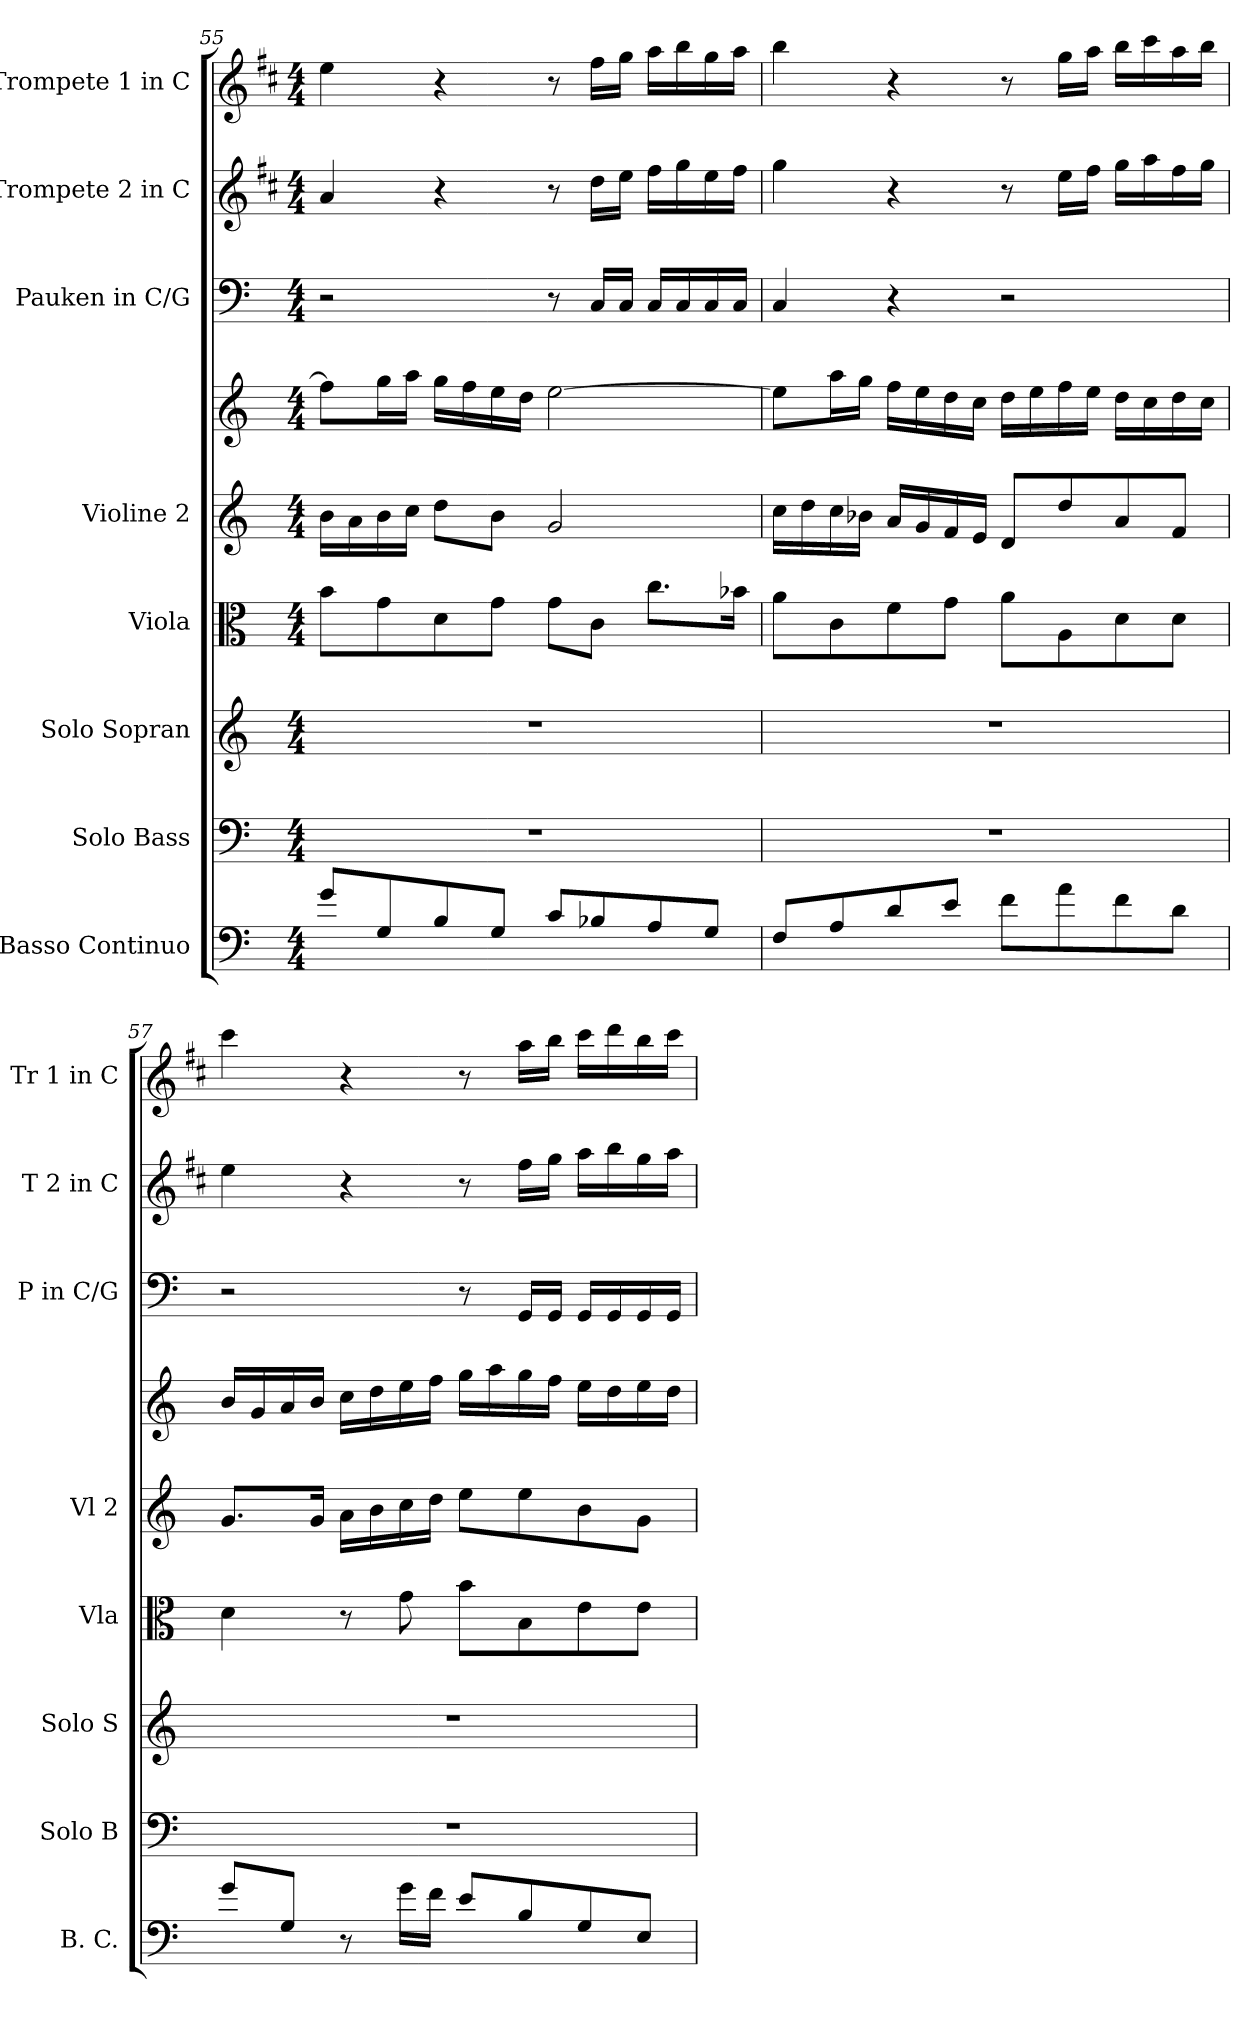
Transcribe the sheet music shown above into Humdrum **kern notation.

**kern	**kern	**kern	**kern	**kern	**kern	**kern	**kern	**kern
*part8	*part7	*part6	*part5	*part4	*part4	*part3	*part2	*part1
*staff9	*staff8	*staff7	*staff6	*staff5	*staff4	*staff3	*staff2	*staff1
*I"Basso Continuo	*I"Solo Bass	*I"Solo Sopran	*I"Viola	*I"Violine 2	*	*I"Pauken in C/G	*I"Trompete 2 in C	*I"Trompete 1 in C
*I'B. C.	*I'Solo B	*I'Solo S	*I'Vla	*I'Vl 2	*	*I'P in C/G	*I'T 2 in C	*I'Tr 1 in C
!!LO:PB:g=z
*clefF4	*clefF4	*clefG2	*clefC3	*clefG2	*clefG2	*clefF4	*clefG2	*clefG2
*ITrd7c12	*	*	*	*	*	*	*ITrd1c2	*ITrd1c2
*k[]	*k[]	*k[]	*k[]	*k[]	*k[]	*k[]	*k[]	*k[]
*M4/4	*M4/4	*M4/4	*M4/4	*M4/4	*M4/4	*M4/4	*M4/4	*M4/4
=55	=55	=55	=55	=55	=55	=55	=55	=55
8G/L	1r	1r	8b\L	16b\LL	8ff\L]	2r	4g/	4dd\
.	.	.	.	16a\	.	.	.	.
8GG/	.	.	8g\	16b\	16gg\L	.	.	.
.	.	.	.	16cc\JJ	16aa\JJ	.	.	.
8BB/	.	.	8d\	8dd\L	16gg\LL	.	4r	4r
.	.	.	.	.	16ff\	.	.	.
8GG/J	.	.	8g\J	8b\J	16ee\	.	.	.
.	.	.	.	.	16dd\JJ	.	.	.
8C/L	.	.	8g\L	2g/	[2ee\	8r	8r	8r
8BB-X/	.	.	8c\J	.	.	16C/LL	16cc\LL	16ee\LL
.	.	.	.	.	.	16C/JJ	16dd\JJ	16ff\JJ
8AA/	.	.	8.cc\L	.	.	16C/LL	16ee\LL	16gg\LL
.	.	.	.	.	.	16C/	16ff\	16aa\
8GG/J	.	.	.	.	.	16C/	16dd\	16ff\
.	.	.	16b-X\Jk	.	.	16C/JJ	16ee\JJ	16gg\JJ
=56	=56	=56	=56	=56	=56	=56	=56	=56
8FF/L	1r	1r	8a\L	16cc\LL	8ee\L]	4C/	4ff\	4aa\
.	.	.	.	16dd\	.	.	.	.
8AA/	.	.	8c\	16cc\	16aa\L	.	.	.
.	.	.	.	16b-X\JJ	16gg\JJ	.	.	.
8D/	.	.	8f\	16a/LL	16ff\LL	4r	4r	4r
.	.	.	.	16g/	16ee\	.	.	.
8E/J	.	.	8g\J	16f/	16dd\	.	.	.
.	.	.	.	16e/JJ	16cc\JJ	.	.	.
8F\L	.	.	8a\L	8d/L	16dd\LL	2r	8r	8r
.	.	.	.	.	16ee\	.	.	.
8A\	.	.	8A\	8dd/	16ff\	.	16dd\LL	16ff\LL
.	.	.	.	.	16ee\JJ	.	16ee\JJ	16gg\JJ
8F\	.	.	8d\	8a/	16dd\LL	.	16ff\LL	16aa\LL
.	.	.	.	.	16cc\	.	16gg\	16bb\
8D\J	.	.	8d\J	8f/J	16dd\	.	16ee\	16gg\
.	.	.	.	.	16cc\JJ	.	16ff\JJ	16aa\JJ
!!LO:LB:g=z
=57	=57	=57	=57	=57	=57	=57	=57	=57
8G/L	1r	1r	4d\	8.g/L	16b/LL	2r	4dd\	4bb\
.	.	.	.	.	16g/	.	.	.
8GG/J	.	.	.	.	16a/	.	.	.
.	.	.	.	16g/Jk	16b/JJ	.	.	.
8r	.	.	8r	16a\LL	16cc\LL	.	4r	4r
.	.	.	.	16b\	16dd\	.	.	.
16G\LL	.	.	8g\	16cc\	16ee\	.	.	.
16F\JJ	.	.	.	16dd\JJ	16ff\JJ	.	.	.
8E/L	.	.	8b\L	8ee\L	16gg\LL	8r	8r	8r
.	.	.	.	.	16aa\	.	.	.
8BB/	.	.	8B\	8ee\	16gg\	16GG/LL	16ee\LL	16gg\LL
.	.	.	.	.	16ff\JJ	16GG/JJ	16ff\JJ	16aa\JJ
8GG/	.	.	8e\	8b\	16ee\LL	16GG/LL	16gg\LL	16bb\LL
.	.	.	.	.	16dd\	16GG/	16aa\	16ccc\
8EE/J	.	.	8e\J	8g\J	16ee\	16GG/	16ff\	16aa\
.	.	.	.	.	16dd\JJ	16GG/JJ	16gg\JJ	16bb\JJ
=	=	=	=	=	=	=	=	=
*-	*-	*-	*-	*-	*-	*-	*-	*-
